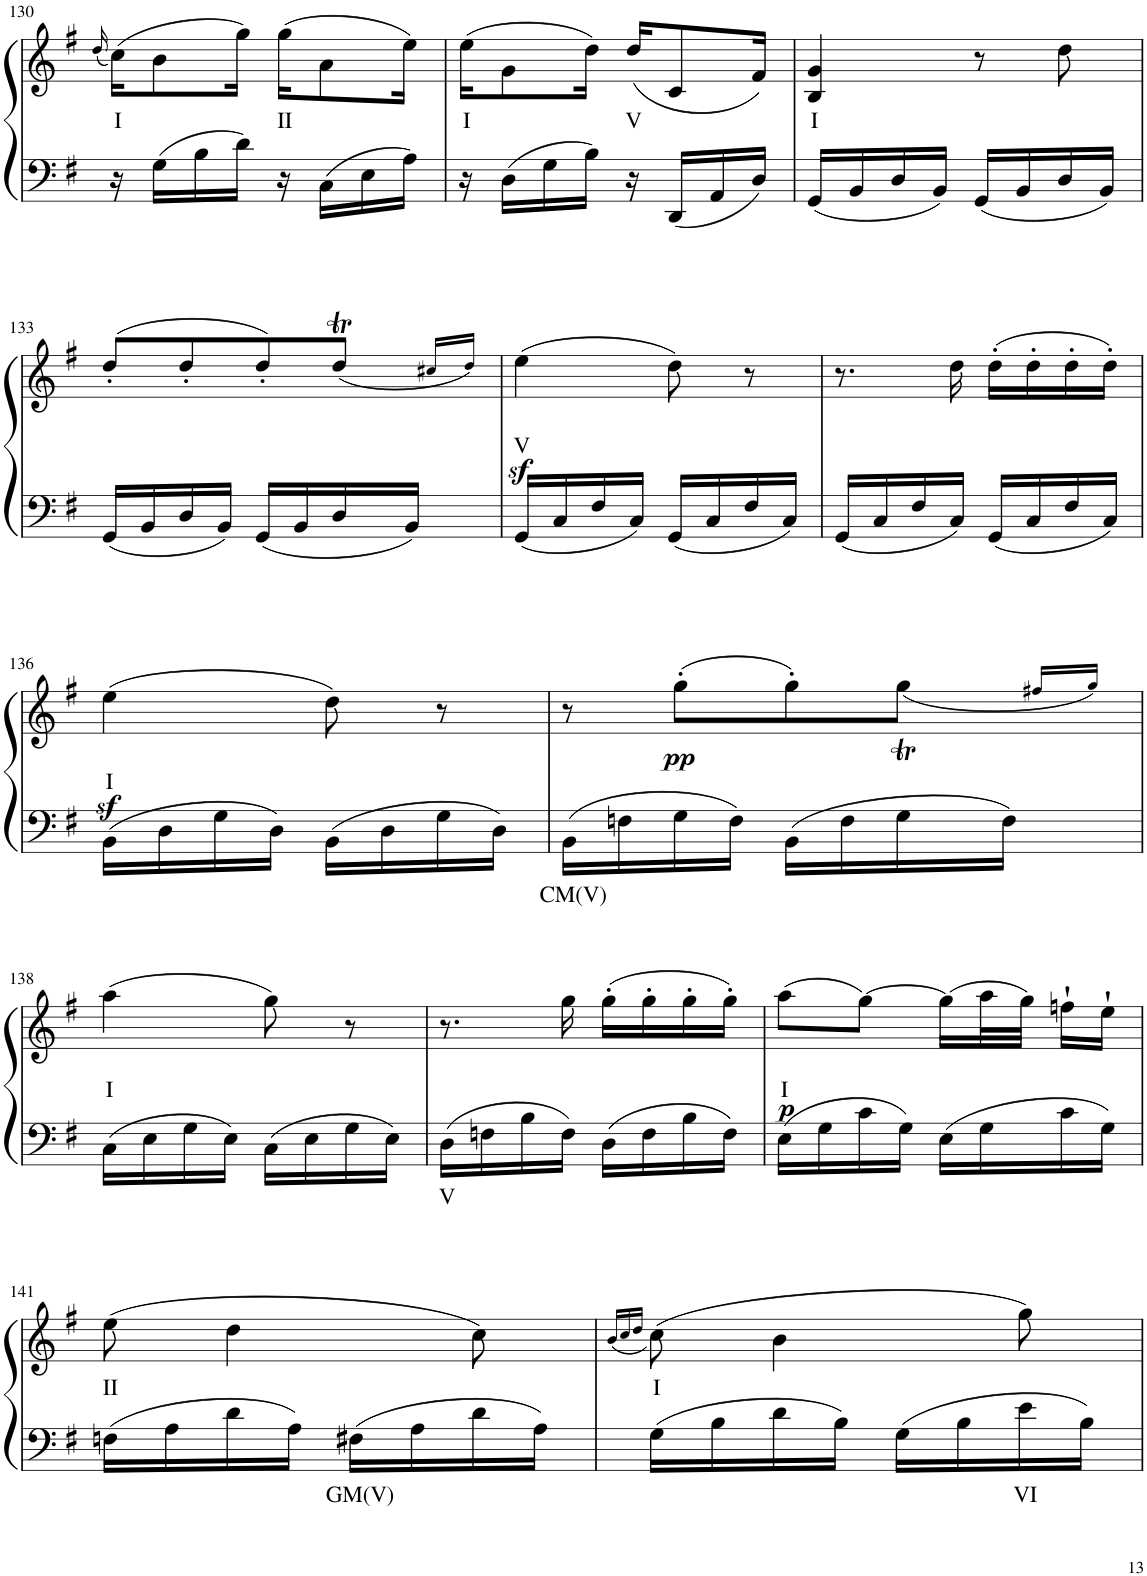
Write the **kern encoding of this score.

**kern	**text	**kern	**text	**dynam
*part1	*part1	*part1	*part1	*part1
*staff2	*staff2	*staff1	*staff1	*staff1/2
*I"Piano	*	*	*	*
*I'Pno	*	*	*	*
!!LO:PB:g=z
*clefF4	*	*clefG2	*	*
*k[f#]	*	*k[f#]	*	*
*M2/4	*	*M2/4	*	*
=130	=130	=130	=130	=130
.	.	(16qdd/	.	.
!	!	!	!LO:LY:b	!
16r	.	(16cc\KL)	I	.
16G\LL	.	8b\	.	.
16B\	.	.	.	.
16d\JJ	.	16gg\Jk)	.	.
!	!	!	!LO:LY:b	!
16r	.	(16gg\KL	II	.
16C\LL	.	8a\	.	.
16E\	.	.	.	.
16A\JJ	.	16ee\Jk)	.	.
=131	=131	=131	=131	=131
!	!	!	!LO:LY:b	!
16r	.	(16ee\KL	I	.
16D\LL	.	8g\	.	.
16G\	.	.	.	.
16B\JJ	.	16dd\Jk)	.	.
!	!	!	!LO:LY:b	!
16r	.	(16dd/KL	V	.
16DD/LL	.	8c/	.	.
16AA/	.	.	.	.
16D/JJ	.	16f#/Jk)	.	.
=132	=132	=132	=132	=132
!	!	!	!LO:LY:b	!
16GG/LL	.	4B/ 4g/	I	.
16BB/	.	.	.	.
16D/	.	.	.	.
16BB/JJ	.	.	.	.
16GG/LL	.	8r	.	.
16BB/	.	.	.	.
16D/	.	8dd\	.	.
16BB/JJ	.	.	.	.
!!LO:LB:g=z
=133	=133	=133	=133	=133
*	*	*^	*	*
16GG/LL	.	(>8dd'/L	4.ryy	.	.
16BB/	.	.	.	.	.
16D/	.	8dd'/	.	.	.
16BB/JJ	.	.	.	.	.
16GG/LL	.	8dd'/)	.	.	.
16BB/	.	.	.	.	.
*	*	*	*Xtuplet	*	*
16D/	.	(8ddT/J	40ryy	.	.
.	.	.	40ee!	.	.
.	.	.	40dd!	.	.
16BB/JJ	.	.	.	.	.
.	.	.	40cc#X!/LL	.	.
.	.	.	40dd!/JJ)	.	.
=134	=134	=134	=134	=134	=134
!	!	!	!	!LO:LY:b	!
*	*	*v	*v	*	*
16GG/LL	.	(4eez<\	V	.
16C/	.	.	.	.
16F#/	.	.	.	.
16C/JJ	.	.	.	.
16GG/LL	.	8dd\)	.	.
16C/	.	.	.	.
16F#/	.	8r	.	.
16C/JJ	.	.	.	.
=135	=135	=135	=135	=135
16GG/LL	.	8.r	.	.
16C/	.	.	.	.
16F#/	.	.	.	.
16C/JJ	.	16dd\	.	.
16GG/LL	.	(16dd'\LL	.	.
16C/	.	16dd'\	.	.
16F#/	.	16dd'\	.	.
16C/JJ	.	16dd'\JJ)	.	.
!!LO:LB:g=z
=136	=136	=136	=136	=136
!	!	!	!LO:LY:b	!
16BB\LL	.	(4eez<\	I	.
16D\	.	.	.	.
16G\	.	.	.	.
16D\JJ	.	.	.	.
16BB\LL	.	8dd\)	.	.
16D\	.	.	.	.
16G\	.	8r	.	.
16D\JJ	.	.	.	.
=137	=137	=137	=137	=137
!	!LO:LY:b	!	!	!
*	*	*^	*	*
16BB\LL	CM(V)	8r	4.ryy	.	.
16Fn\	.	.	.	.	.
!	!	!	!	!	!LO:DY:b
16G\	.	(>8gg'\L	.	.	pp
16F\JJ	.	.	.	.	.
16BB\LL	.	8gg'\)	.	.	.
16F\	.	.	.	.	.
16G\	.	(<8ggT\J	40ryy	.	.
.	.	.	40aa!	.	.
.	.	.	40gg!	.	.
16F\JJ	.	.	.	.	.
.	.	.	40ff#X!/LL	.	.
.	.	.	40gg!/JJ)	.	.
!!LO:LB:g=z
=138	=138	=138	=138	=138	=138
!	!	!	!	!LO:LY:b	!
*	*	*v	*v	*	*
16C\LL	.	(4aa\	I	.
16E\	.	.	.	.
16G\	.	.	.	.
16E\JJ	.	.	.	.
16C\LL	.	8gg\)	.	.
16E\	.	.	.	.
16G\	.	8r	.	.
16E\JJ	.	.	.	.
=139	=139	=139	=139	=139
!	!LO:LY:b	!	!	!
16D\LL	V	8.r	.	.
16Fn\	.	.	.	.
16B\	.	.	.	.
16F\JJ	.	16gg\	.	.
16D\LL	.	(16gg'\LL	.	.
16F\	.	16gg'\	.	.
16B\	.	16gg'\	.	.
16F\JJ	.	16gg'\JJ)	.	.
=140	=140	=140	=140	=140
!	!	!	!LO:LY:b	!LO:DY:b
16E\LL	.	(8aa\L	I	p
16G\	.	.	.	.
16c\	.	[8gg\J)	.	.
16G\JJ	.	.	.	.
16E\LL	.	(16gg\LL]	.	.
16G\	.	32aa\L	.	.
.	.	32gg\JJJ)	.	.
16c\	.	16ffn'`\LL	.	.
16G\JJ	.	16ee'`\JJ	.	.
!!LO:LB:g=z
=141	=141	=141	=141	=141
!	!	!	!LO:LY:b	!
16Fn\LL	.	(8ee\	II	.
16A\	.	.	.	.
16d\	.	4dd\	.	.
16A\JJ	.	.	.	.
!	!LO:LY:b	!	!	!
16F#X\LL	GM(V)	.	.	.
16A\	.	.	.	.
16d\	.	8cc\)	.	.
16A\JJ	.	.	.	.
=142	=142	=142	=142	=142
.	.	(16qb/LL	.	.
.	.	16qcc/	.	.
.	.	16qdd/JJ	.	.
!	!	!	!LO:LY:b	!
16G\LL	.	(8cc\)	I	.
16B\	.	.	.	.
16d\	.	4b\	.	.
16B\JJ	.	.	.	.
16G\LL	.	.	.	.
16B\	.	.	.	.
!	!LO:LY:b	!	!	!
16e\	VI	8gg\)	.	.
16B\JJ	.	.	.	.
=	=	=	=	=
*-	*-	*-	*-	*-
